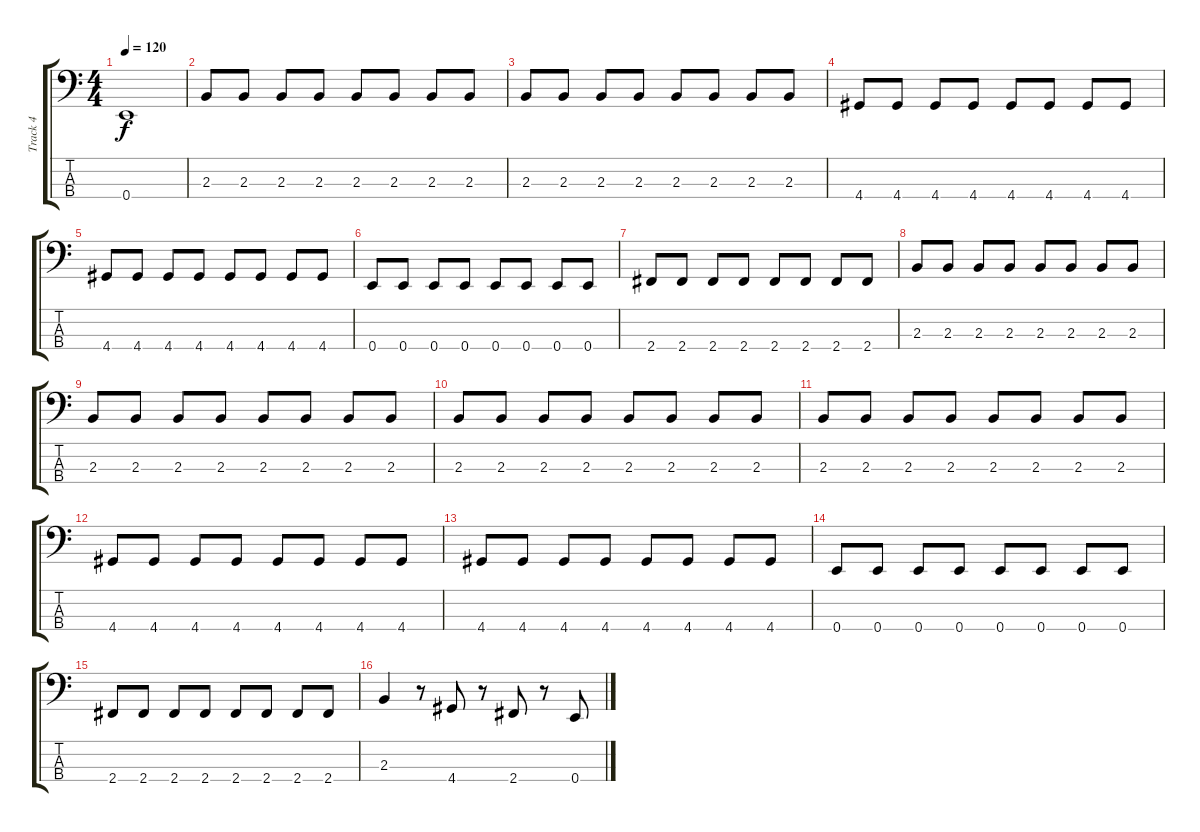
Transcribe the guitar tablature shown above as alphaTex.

\track ("Track 4" "Track 4") {instrument electricbassfinger}
\staff {score tabs}
\tuning (G2 D2 A1 E1) {hide}
\ts (4 4)
\tempo 120
\clef f4
\ks c
0.4.1{dy f} |
2.3.8 2.3.8 2.3.8 2.3.8 2.3.8 2.3.8 2.3.8 2.3.8 |
2.3.8 2.3.8 2.3.8 2.3.8 2.3.8 2.3.8 2.3.8 2.3.8 |
4.4.8 4.4.8 4.4.8 4.4.8 4.4.8 4.4.8 4.4.8 4.4.8 |
4.4.8 4.4.8 4.4.8 4.4.8 4.4.8 4.4.8 4.4.8 4.4.8 |
0.4.8 0.4.8 0.4.8 0.4.8 0.4.8 0.4.8 0.4.8 0.4.8 |
2.4.8 2.4.8 2.4.8 2.4.8 2.4.8 2.4.8 2.4.8 2.4.8 |
2.3.8 2.3.8 2.3.8 2.3.8 2.3.8 2.3.8 2.3.8 2.3.8 |
2.3.8 2.3.8 2.3.8 2.3.8 2.3.8 2.3.8 2.3.8 2.3.8 |
2.3.8 2.3.8 2.3.8 2.3.8 2.3.8 2.3.8 2.3.8 2.3.8 |
2.3.8 2.3.8 2.3.8 2.3.8 2.3.8 2.3.8 2.3.8 2.3.8 |
4.4.8 4.4.8 4.4.8 4.4.8 4.4.8 4.4.8 4.4.8 4.4.8 |
4.4.8 4.4.8 4.4.8 4.4.8 4.4.8 4.4.8 4.4.8 4.4.8 |
0.4.8 0.4.8 0.4.8 0.4.8 0.4.8 0.4.8 0.4.8 0.4.8 |
2.4.8 2.4.8 2.4.8 2.4.8 2.4.8 2.4.8 2.4.8 2.4.8 |
2.3.4 r.8 4.4.8 r.8 2.4.8 r.8 0.4.8
